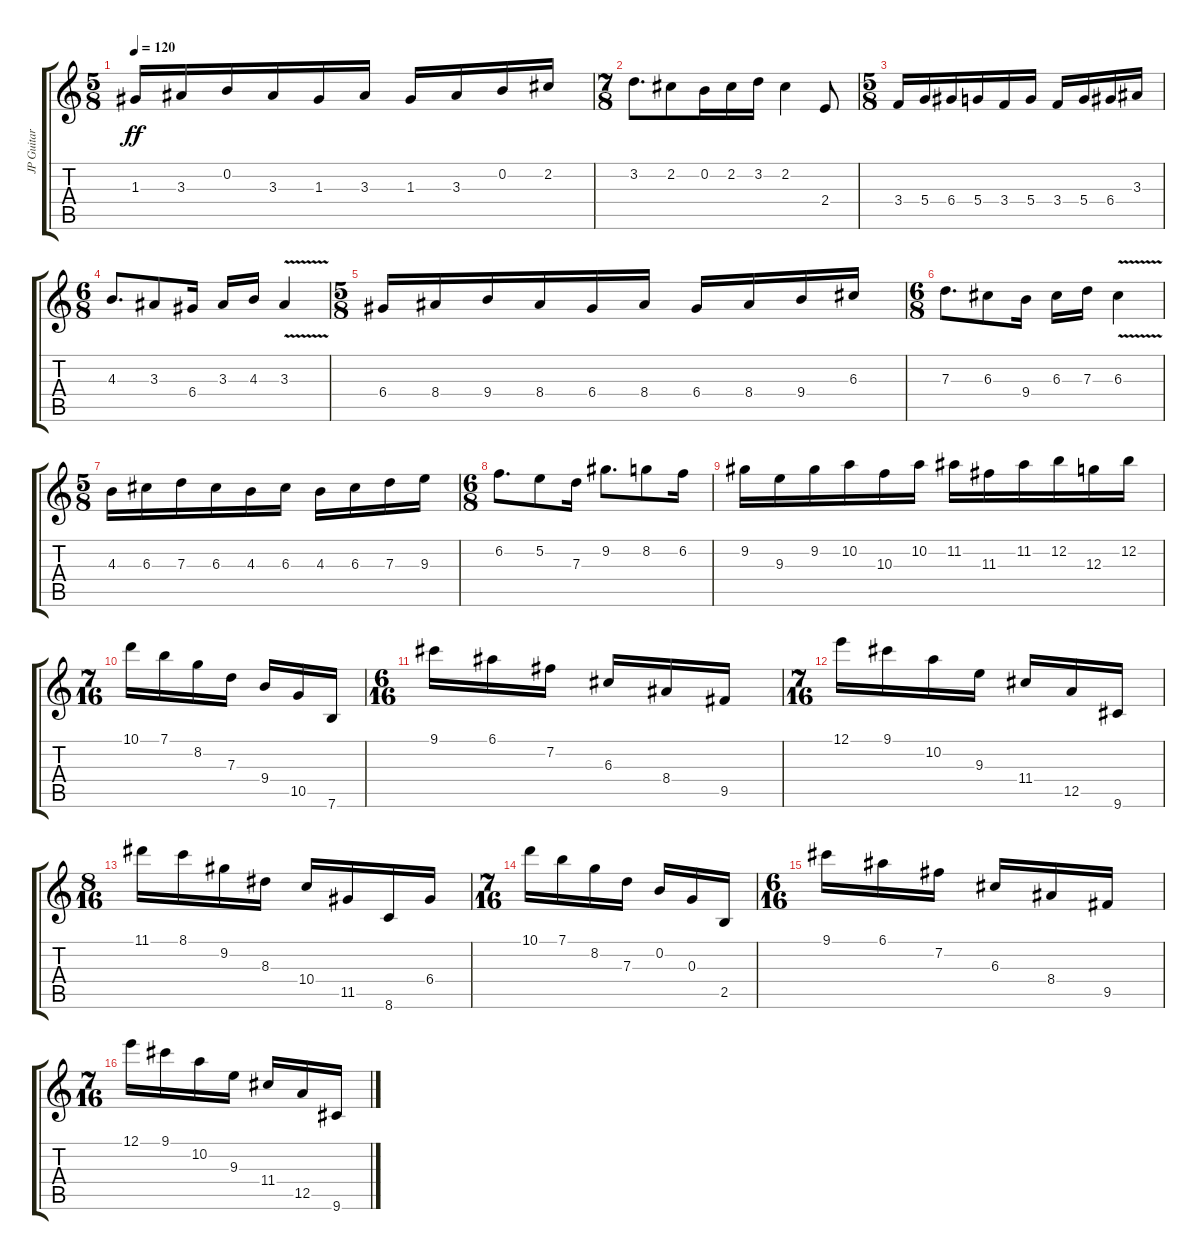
\track ("JP Guitar 1" "JP Guitar ") {instrument distortionguitar}
\staff {score tabs}
\tuning (E4 B3 G3 D3 A2 E2) {hide}
\ts (5 8)
\tempo 120
\clef g2
\ks c
1.3.16{dy ff} 3.3.16 0.2.16 3.3.16 1.3.16 3.3.16 1.3.16 3.3.16 0.2.16 2.2.16 |
\ts (7 8)
3.2.8{d} 2.2.8 0.2.16 2.2.16 3.2.16 2.2.4 2.4.8 |
\ts (5 8)
3.4.16{balance 0} 5.4.16 6.4.16 5.4.16 3.4.16 5.4.16 3.4.16 5.4.16 6.4.16 3.3.16 |
\ts (6 8)
4.3.8{d} 3.3.8 6.4.16 3.3.16 4.3.16 3.3{v}.4 |
\ts (5 8)
6.4.16 8.4.16 9.4.16 8.4.16 6.4.16 8.4.16 6.4.16 8.4.16 9.4.16 6.3.16 |
\ts (6 8)
7.3.8{d} 6.3.8 9.4.16 6.3.16 7.3.16 6.3{v}.4 |
\ts (5 8)
4.3.16 6.3.16 7.3.16 6.3.16 4.3.16 6.3.16 4.3.16 6.3.16 7.3.16 9.3.16 |
\ts (6 8)
6.2.8{d} 5.2.8 7.3.16 9.2.8{d} 8.2.8 6.2.16 |
9.2.16 9.3.16 9.2.16 10.2.16 10.3.16 10.2.16 11.2.16 11.3.16 11.2.16 12.2.16 12.3.16 12.2.16 |
\ts (7 16)
10.1.16{balance 8} 7.1.16 8.2.16 7.3.16 9.4.16 10.5.16 7.6.16 |
\ts (6 16)
9.1.16 6.1.16 7.2.16 6.3.16 8.4.16 9.5.16 |
\ts (7 16)
12.1.16 9.1.16 10.2.16 9.3.16 11.4.16 12.5.16 9.6.16 |
\ts (8 16)
11.1.16 8.1.16 9.2.16 8.3.16 10.4.16 11.5.16 8.6.16 6.4.16 |
\ts (7 16)
10.1.16 7.1.16 8.2.16 7.3.16 0.2.16 0.3.16 2.5.16 |
\ts (6 16)
9.1.16 6.1.16 7.2.16 6.3.16 8.4.16 9.5.16 |
\ts (7 16)
12.1.16 9.1.16 10.2.16 9.3.16 11.4.16 12.5.16 9.6.16
